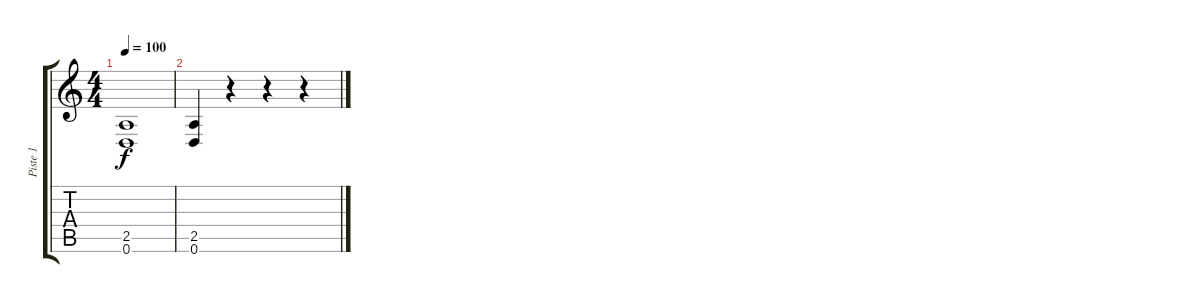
\track ("Piste 1" "Piste 1") {instrument distortionguitar}
\staff {score tabs}
\tuning (D4 A3 F3 C3 G2 D2) {hide}
\ts (4 4)
\tempo 100
\clef g2
\ks c
(2.5{t} 0.6{t}).1{dy f} |
(2.5 0.6).4 r.4 r.4 r.4
